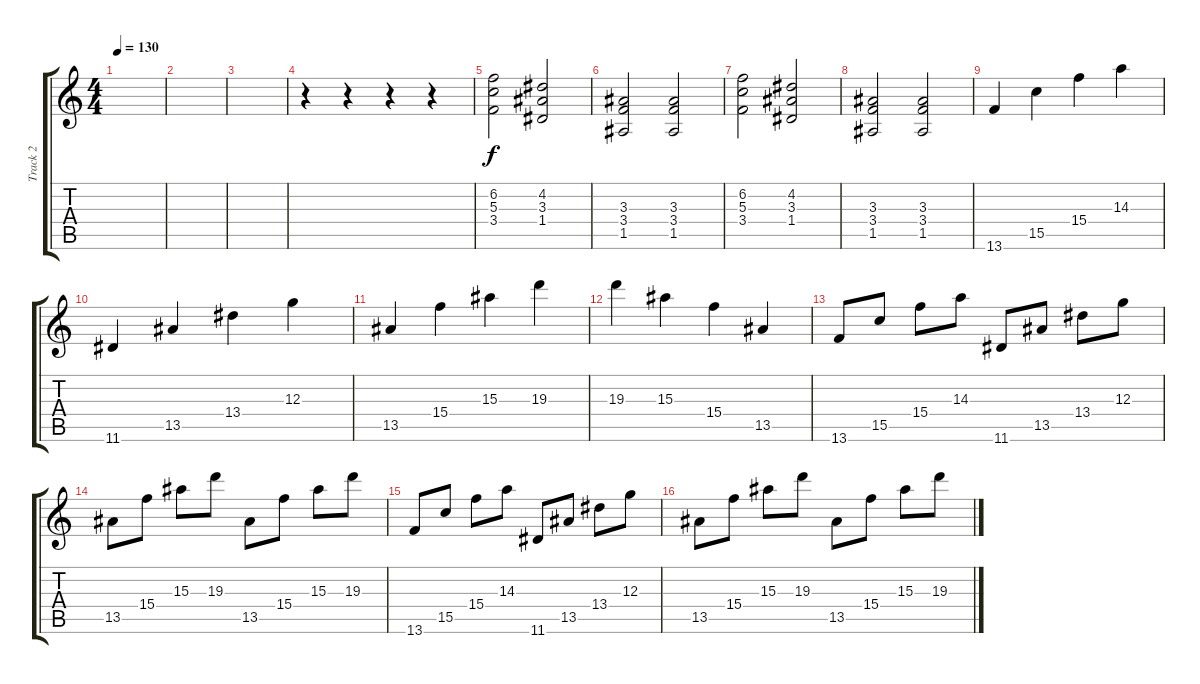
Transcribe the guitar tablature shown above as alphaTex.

\track ("Track 2" "Track 2") {instrument overdrivenguitar}
\staff {score tabs}
\tuning (E4 B3 G3 D3 A2 E2) {hide}
\ts (4 4)
\tempo 130
\clef g2
\ks c
|
|
|
r.4 r.4 r.4 r.4 |
(6.2 5.3 3.4).2 (4.2 3.3 1.4).2 |
(3.3 3.4 1.5).2 (3.3 3.4 1.5).2 |
(6.2 5.3 3.4).2 (4.2 3.3 1.4).2 |
(3.3 3.4 1.5).2 (3.3 3.4 1.5).2 |
13.6.4 15.5.4 15.4.4 14.3.4 |
11.6.4 13.5.4 13.4.4 12.3.4 |
13.5.4 15.4.4 15.3.4 19.3.4 |
19.3.4 15.3.4 15.4.4 13.5.4 |
13.6.8 15.5.8 15.4.8 14.3.8 11.6.8 13.5.8 13.4.8 12.3.8 |
13.5.8 15.4.8 15.3.8 19.3.8 13.5.8 15.4.8 15.3.8 19.3.8 |
13.6.8 15.5.8 15.4.8 14.3.8 11.6.8 13.5.8 13.4.8 12.3.8 |
13.5.8 15.4.8 15.3.8 19.3.8 13.5.8 15.4.8 15.3.8 19.3.8
